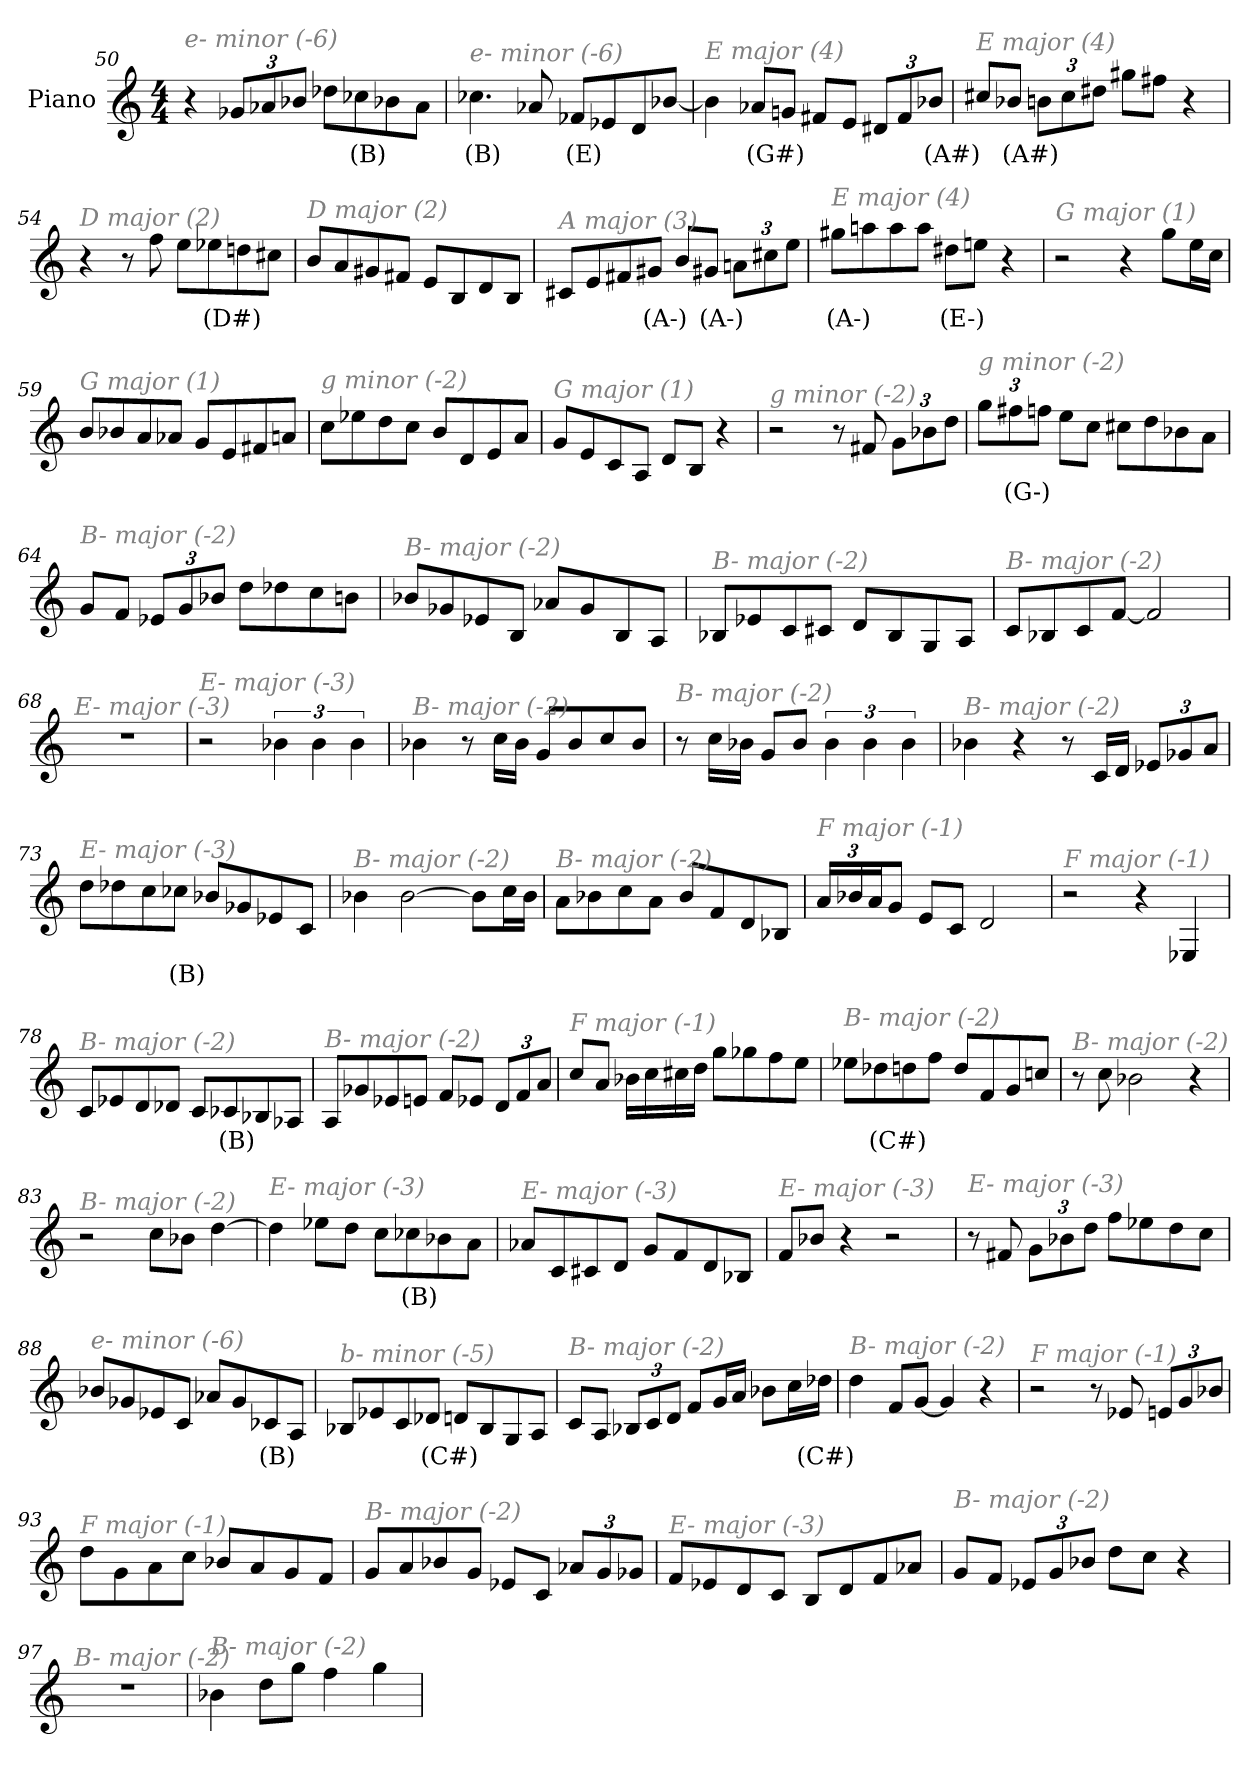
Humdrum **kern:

**kern	**text
*part1	*part1
*staff1	*staff1
*I"Piano	*
*I'Pno	*
!!LO:LB:g=z
*clefG2	*
*k[]	*
*M4/4	*
=50	=50
!LO:TX:i:color=#808080:t=e- minor (-6)	!
4r	.
*Xbrackettup	*
12g-X/L	.
12a-X/	.
12b-X/J	.
8dd-X\L	.
8cc-Xi\	(B)
8b-X\	.
8a-\J	.
=51	=51
!LO:TX:i:color=#808080:t=e- minor (-6)	!
4.cc-Xi\	(B)
8a-X/	.
8f-Xi/L	(E)
8e-X/	.
8d/	.
[8b-X/J	.
=52	=52
!LO:TX:i:color=#808080:t=E major (4)	!
4b-\]	.
8a-Xj/L	(G#)
8gn/J	.
8f#X/L	.
8e/J	.
12d#X/L	.
12f#/	.
12b-Xi/J	(A#)
=53	=53
!LO:TX:i:color=#808080:t=E major (4)	!
8cc#X/L	.
8b-Xi/J	(A#)
12b\L	.
12cc#\	.
12dd#X\J	.
8gg#X\L	.
8ff#X\J	.
4r	.
!!LO:LB:g=z
=54	=54
!LO:TX:i:color=#808080:t=D major (2)	!
4r	.
8r	.
8ff\	.
8ee\L	.
8ee-Xi\	(D#)
8ddn\	.
8cc#X\J	.
=55	=55
!LO:TX:i:color=#808080:t=D major (2)	!
8b/L	.
8a/	.
8g#X/	.
8f#X/J	.
8e/L	.
8B/	.
8d/	.
8B/J	.
=56	=56
!LO:TX:i:color=#808080:t=A major (3)	!
8c#X/L	.
8e/	.
8f#X/	.
8g#Xi/J	(A-)
8b/L	.
8g#Xi/J	(A-)
12an\L	.
12cc#X\	.
12ee\J	.
=57	=57
!LO:TX:i:color=#808080:t=E major (4)	!
8gg#Xi\L	(A-)
8aan\	.
8aa\	.
8aa\J	.
8dd#Xi\L	(E-)
8een\J	.
4r	.
!!LO:LB:g=z
=58	=58
!LO:TX:i:color=#808080:t=G major (1)	!
2r	.
4r	.
8gg\L	.
16ee\L	.
16cc\JJ	.
=59	=59
!LO:TX:i:color=#808080:t=G major (1)	!
8b/L	.
8b-X/	.
8a/	.
8a-X/J	.
8g/L	.
8e/	.
8f#X/	.
8an/J	.
=60	=60
!LO:TX:i:color=#808080:t=g minor (-2)	!
8cc\L	.
8ee-X\	.
8dd\	.
8cc\J	.
8b/L	.
8d/	.
8e/	.
8a/J	.
=61	=61
!LO:TX:i:color=#808080:t=G major (1)	!
8g/L	.
8e/	.
8c/	.
8A/J	.
8d/L	.
8B/J	.
4r	.
!!LO:LB:g=z
=62	=62
!LO:TX:i:color=#808080:t=g minor (-2)	!
2r	.
8r	.
8f#X/	.
12g\L	.
12b-X\	.
12dd\J	.
=63	=63
!LO:TX:i:color=#808080:t=g minor (-2)	!
12gg\L	.
12ff#Xi\	(G-)
12ff\J	.
8ee\L	.
8cc\J	.
8cc#X\L	.
8dd\	.
8b-X\	.
8a\J	.
=64	=64
!LO:TX:i:color=#808080:t=B- major (-2)	!
8g/L	.
8f/J	.
12e-X/L	.
12g/	.
12b-X/J	.
8dd\L	.
8dd-X\	.
8cc\	.
8bn\J	.
=65	=65
!LO:TX:i:color=#808080:t=B- major (-2)	!
8b-X/L	.
8g-X/	.
8e-X/	.
8B/J	.
8a-X/L	.
8g-/	.
8B/	.
8A/J	.
!!LO:LB:g=z
=66	=66
!LO:TX:i:color=#808080:t=B- major (-2)	!
8B-X/L	.
8e-X/	.
8c/	.
8c#X/J	.
8d/L	.
8B-/	.
8G/	.
8A/J	.
=67	=67
!LO:TX:i:color=#808080:t=B- major (-2)	!
8c/L	.
8B-X/	.
8c/	.
[8f/J	.
2f/]	.
=68	=68
!LO:TX:i:color=#808080:t=E- major (-3)	!
1r	.
=69	=69
!LO:TX:i:color=#808080:t=E- major (-3)	!
2r	.
*brackettup	*
6b-X\	.
6b-\	.
6b-\	.
=70	=70
!LO:TX:i:color=#808080:t=B- major (-2)	!
4b-X\	.
8r	.
16cc\LL	.
16b-\JJ	.
8g/L	.
8b-/	.
8cc/	.
8b-/J	.
!!LO:LB:g=z
=71	=71
!LO:TX:i:color=#808080:t=B- major (-2)	!
8r	.
16cc\LL	.
16b-X\JJ	.
8g/L	.
8b-/J	.
6b-\	.
6b-\	.
6b-\	.
=72	=72
!LO:TX:i:color=#808080:t=B- major (-2)	!
4b-X\	.
4r	.
8r	.
16c/LL	.
16d/JJ	.
*Xbrackettup	*
12e-X/L	.
12g-X/	.
12a/J	.
=73	=73
!LO:TX:i:color=#808080:t=E- major (-3)	!
8dd\L	.
8dd-X\	.
8cc\	.
8cc-Xi\J	(B)
8b-X/L	.
8g-X/	.
8e-X/	.
8c/J	.
=74	=74
!LO:TX:i:color=#808080:t=B- major (-2)	!
4b-X\	.
[2b-\	.
8b-\L]	.
16cc\L	.
16b-\JJ	.
!!LO:LB:g=z
=75	=75
!LO:TX:i:color=#808080:t=B- major (-2)	!
8a\L	.
8b-X\	.
8cc\	.
8a\J	.
8b-/L	.
8f/	.
8d/	.
8B-X/J	.
=76	=76
!LO:TX:i:color=#808080:t=F major (-1)	!
24a/LL	.
24b-X/	.
24a/J	.
8g/J	.
8e/L	.
8c/J	.
2d/	.
=77	=77
!LO:TX:i:color=#808080:t=F major (-1)	!
2r	.
4r	.
4E-X/	.
=78	=78
!LO:TX:i:color=#808080:t=B- major (-2)	!
8c/L	.
8e-X/	.
8d/	.
8d-X/J	.
8c/L	.
8c-Xi/	(B)
8B-X/	.
8A-X/J	.
!!LO:LB:g=z
=79	=79
!LO:TX:i:color=#808080:t=B- major (-2)	!
8A/L	.
8g-X/	.
8e-X/	.
8en/J	.
8f/L	.
8e-X/J	.
12d/L	.
12f/	.
12a/J	.
=80	=80
!LO:TX:i:color=#808080:t=F major (-1)	!
8cc/L	.
8a/J	.
16b-X\LL	.
16cc\	.
16cc#X\	.
16dd\JJ	.
8gg\L	.
8gg-X\	.
8ff\	.
8ee\J	.
=81	=81
!LO:TX:i:color=#808080:t=B- major (-2)	!
8ee-X\L	.
8dd-Xi\	(C#)
8dd\	.
8ff\J	.
8dd/L	.
8f/	.
8g/	.
8ccn/J	.
=82	=82
!LO:TX:i:color=#808080:t=B- major (-2)	!
8r	.
8cc\	.
2b-X\	.
4r	.
!!LO:LB:g=z
=83	=83
!LO:TX:i:color=#808080:t=B- major (-2)	!
2r	.
8cc\L	.
8b-X\J	.
[4dd\	.
=84	=84
!LO:TX:i:color=#808080:t=E- major (-3)	!
4dd\]	.
8ee-X\L	.
8dd\J	.
8cc\L	.
8cc-Xi\	(B)
8b-X\	.
8a\J	.
=85	=85
!LO:TX:i:color=#808080:t=E- major (-3)	!
8a-X/L	.
8c/	.
8c#X/	.
8d/J	.
8g/L	.
8f/	.
8d/	.
8B-X/J	.
=86	=86
!LO:TX:i:color=#808080:t=E- major (-3)	!
8f/L	.
8b-X/J	.
4r	.
2r	.
=87	=87
!LO:TX:i:color=#808080:t=E- major (-3)	!
8r	.
8f#X/	.
12g\L	.
12b-X\	.
12dd\J	.
8ff\L	.
8ee-X\	.
8dd\	.
8cc\J	.
!!LO:LB:g=z
=88	=88
!LO:TX:i:color=#808080:t=e- minor (-6)	!
8b-X/L	.
8g-X/	.
8e-X/	.
8c/J	.
8a-X/L	.
8g-/	.
8c-Xi/	(B)
8A/J	.
=89	=89
!LO:TX:i:color=#808080:t=b- minor (-5)	!
8B-X/L	.
8e-X/	.
8c/	.
8d-Xi/J	(C#)
8d/L	.
8B-/	.
8G/	.
8A/J	.
=90	=90
!LO:TX:i:color=#808080:t=B- major (-2)	!
8c/L	.
8A/J	.
12B-X/L	.
12c/	.
12d/J	.
8f/L	.
16g/L	.
16a/JJ	.
8b-X\L	.
16cc\L	.
16dd-Xi\JJ	(C#)
=91	=91
!LO:TX:i:color=#808080:t=B- major (-2)	!
4dd\	.
8f/L	.
[8g/J	.
4g/]	.
4r	.
!!LO:PB:g=z
=92	=92
!LO:TX:i:color=#808080:t=F major (-1)	!
2r	.
8r	.
8e-X/	.
12en/L	.
12g/	.
12b-X/J	.
=93	=93
!LO:TX:i:color=#808080:t=F major (-1)	!
8dd\L	.
8g\	.
8a\	.
8cc\J	.
8b-X/L	.
8a/	.
8g/	.
8f/J	.
=94	=94
!LO:TX:i:color=#808080:t=B- major (-2)	!
8g/L	.
8a/	.
8b-X/	.
8g/J	.
8e-X/L	.
8c/J	.
12a-X/L	.
12g/	.
12g-X/J	.
=95	=95
!LO:TX:i:color=#808080:t=E- major (-3)	!
8f/L	.
8e-X/	.
8d/	.
8c/J	.
8B/L	.
8d/	.
8f/	.
8a-X/J	.
!!LO:LB:g=z
=96	=96
!LO:TX:i:color=#808080:t=B- major (-2)	!
8g/L	.
8f/J	.
12e-X/L	.
12g/	.
12b-X/J	.
8dd\L	.
8cc\J	.
4r	.
=97	=97
!LO:TX:i:color=#808080:t=B- major (-2)	!
1r	.
=98	=98
!LO:TX:i:color=#808080:t=B- major (-2)	!
4b-X\	.
8dd\L	.
8gg\J	.
4ff\	.
4gg\	.
=	=
*-	*-
